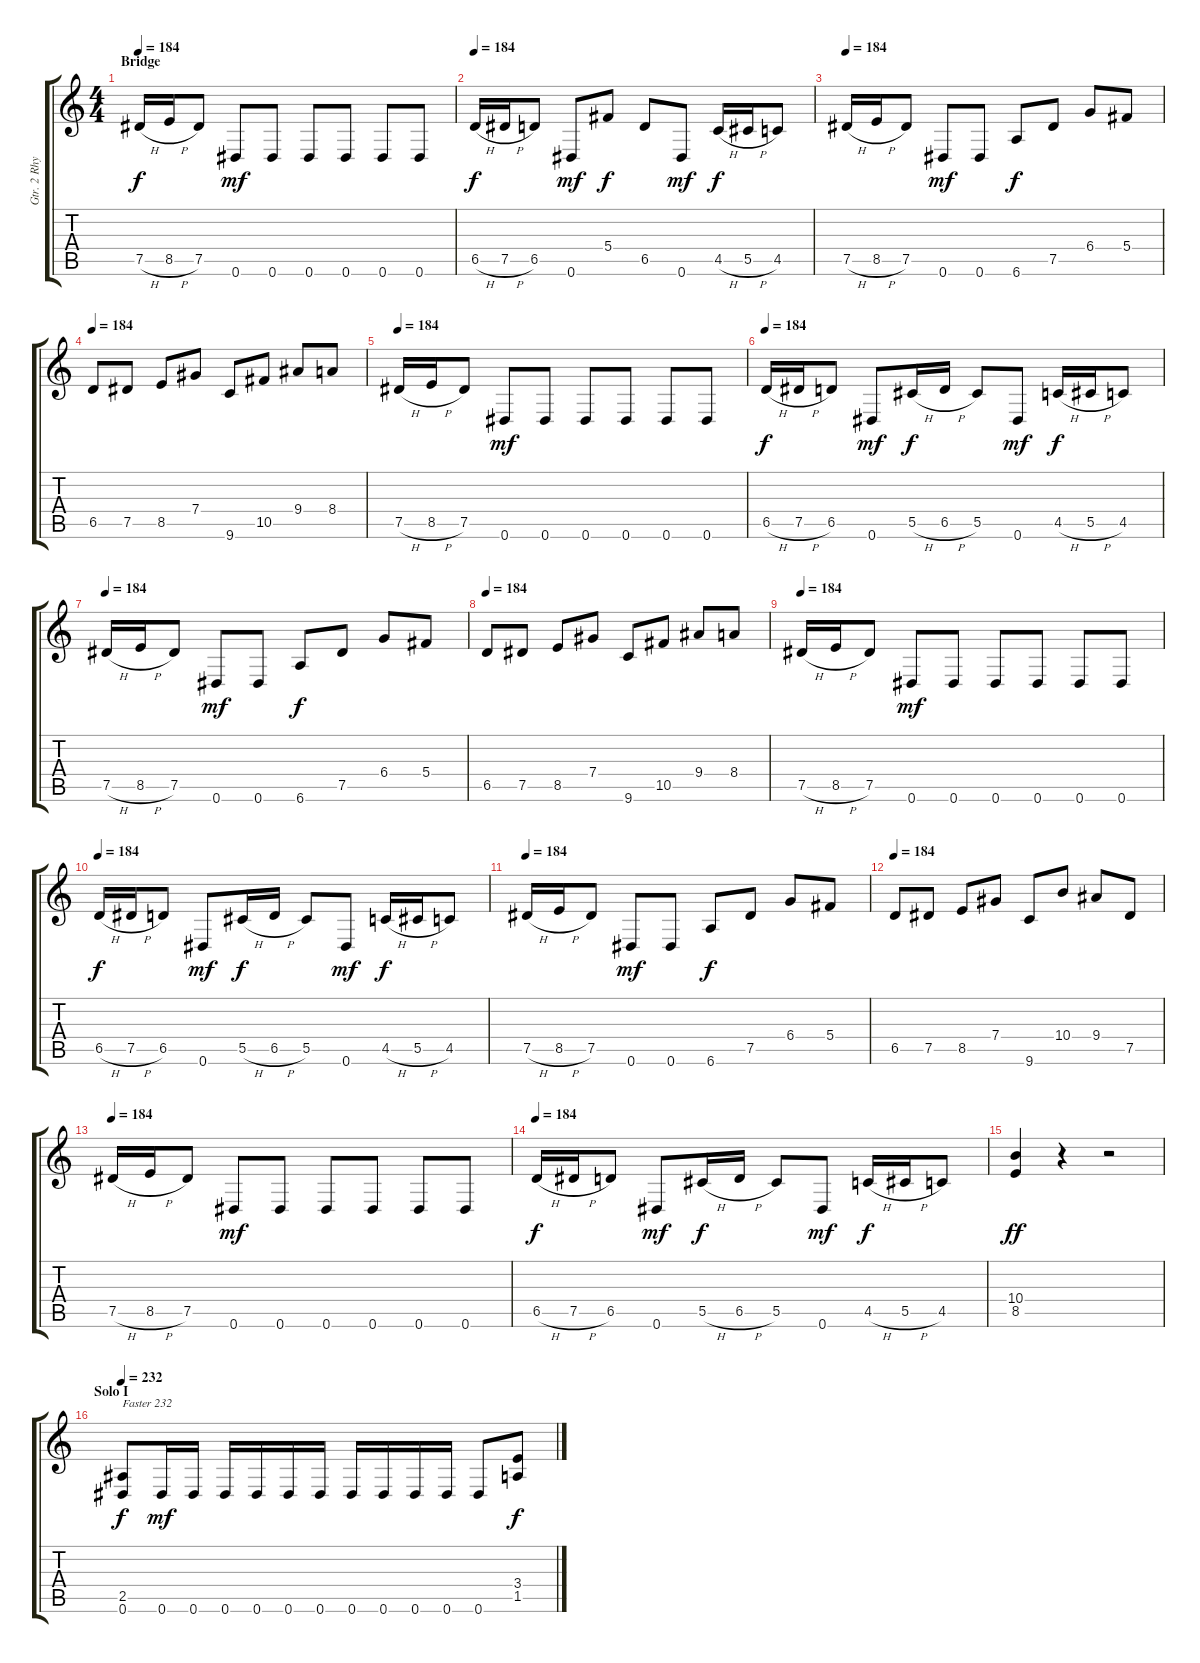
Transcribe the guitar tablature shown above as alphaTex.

\track ("Gtr. 2 Rhytm" "Gtr. 2 Rhy") {instrument overdrivenguitar}
\staff {score tabs}
\tuning (Eb4 Bb3 Gb3 Db3 Ab2 Eb2) {hide}
\ts (4 4)
\section ("" "Bridge")
\tempo 184
\clef g2
\ks c
7.5{h}.16{dy f} 8.5{h}.16 7.5.8 0.6.8{dy mf} 0.6.8 0.6.8 0.6.8 0.6.8 0.6.8 |
\tempo 184
6.5{h}.16{dy f} 7.5{h}.16 6.5.8 0.6.8{dy mf} 5.4.8{dy f} 6.5.8 0.6.8{dy mf} 4.5{h}.16{dy f} 5.5{h}.16 4.5.8 |
\tempo 184
7.5{h}.16 8.5{h}.16 7.5.8 0.6.8{dy mf} 0.6.8 6.6.8{dy f} 7.5.8 6.4.8 5.4.8 |
\tempo 184
6.5.8 7.5.8 8.5.8 7.4.8 9.6.8 10.5.8 9.4.8 8.4.8 |
\tempo 184
7.5{h}.16 8.5{h}.16 7.5.8 0.6.8{dy mf} 0.6.8 0.6.8 0.6.8 0.6.8 0.6.8 |
\tempo 184
6.5{h}.16{dy f} 7.5{h}.16 6.5.8 0.6.8{dy mf} 5.5{h}.16{dy f} 6.5{h}.16 5.5.8 0.6.8{dy mf} 4.5{h}.16{dy f} 5.5{h}.16 4.5.8 |
\tempo 184
7.5{h}.16 8.5{h}.16 7.5.8 0.6.8{dy mf} 0.6.8 6.6.8{dy f} 7.5.8 6.4.8 5.4.8 |
\tempo 184
6.5.8 7.5.8 8.5.8 7.4.8 9.6.8 10.5.8 9.4.8 8.4.8 |
\tempo 184
7.5{h}.16 8.5{h}.16 7.5.8 0.6.8{dy mf} 0.6.8 0.6.8 0.6.8 0.6.8 0.6.8 |
\tempo 184
6.5{h}.16{dy f} 7.5{h}.16 6.5.8 0.6.8{dy mf} 5.5{h}.16{dy f} 6.5{h}.16 5.5.8 0.6.8{dy mf} 4.5{h}.16{dy f} 5.5{h}.16 4.5.8 |
\tempo 184
7.5{h}.16 8.5{h}.16 7.5.8 0.6.8{dy mf} 0.6.8 6.6.8{dy f} 7.5.8 6.4.8 5.4.8 |
\tempo 184
6.5.8 7.5.8 8.5.8 7.4.8 9.6.8 10.4.8 9.4.8 7.5.8 |
\tempo 184
7.5{h}.16 8.5{h}.16 7.5.8 0.6.8{dy mf} 0.6.8 0.6.8 0.6.8 0.6.8 0.6.8 |
\tempo 184
6.5{h}.16{dy f} 7.5{h}.16 6.5.8 0.6.8{dy mf} 5.5{h}.16{dy f} 6.5{h}.16 5.5.8 0.6.8{dy mf} 4.5{h}.16{dy f} 5.5{h}.16 4.5.8 |
(10.4 8.5).4{dy ff} r.4 r.2 |
\section ("" "Solo I")
\tempo 232
(2.5 0.6).8{txt "Faster 232" dy f} 0.6.16{dy mf} 0.6.16 0.6.16 0.6.16 0.6.16 0.6.16 0.6.16 0.6.16 0.6.16 0.6.16 0.6.8 (3.4 1.5).8{dy f}
